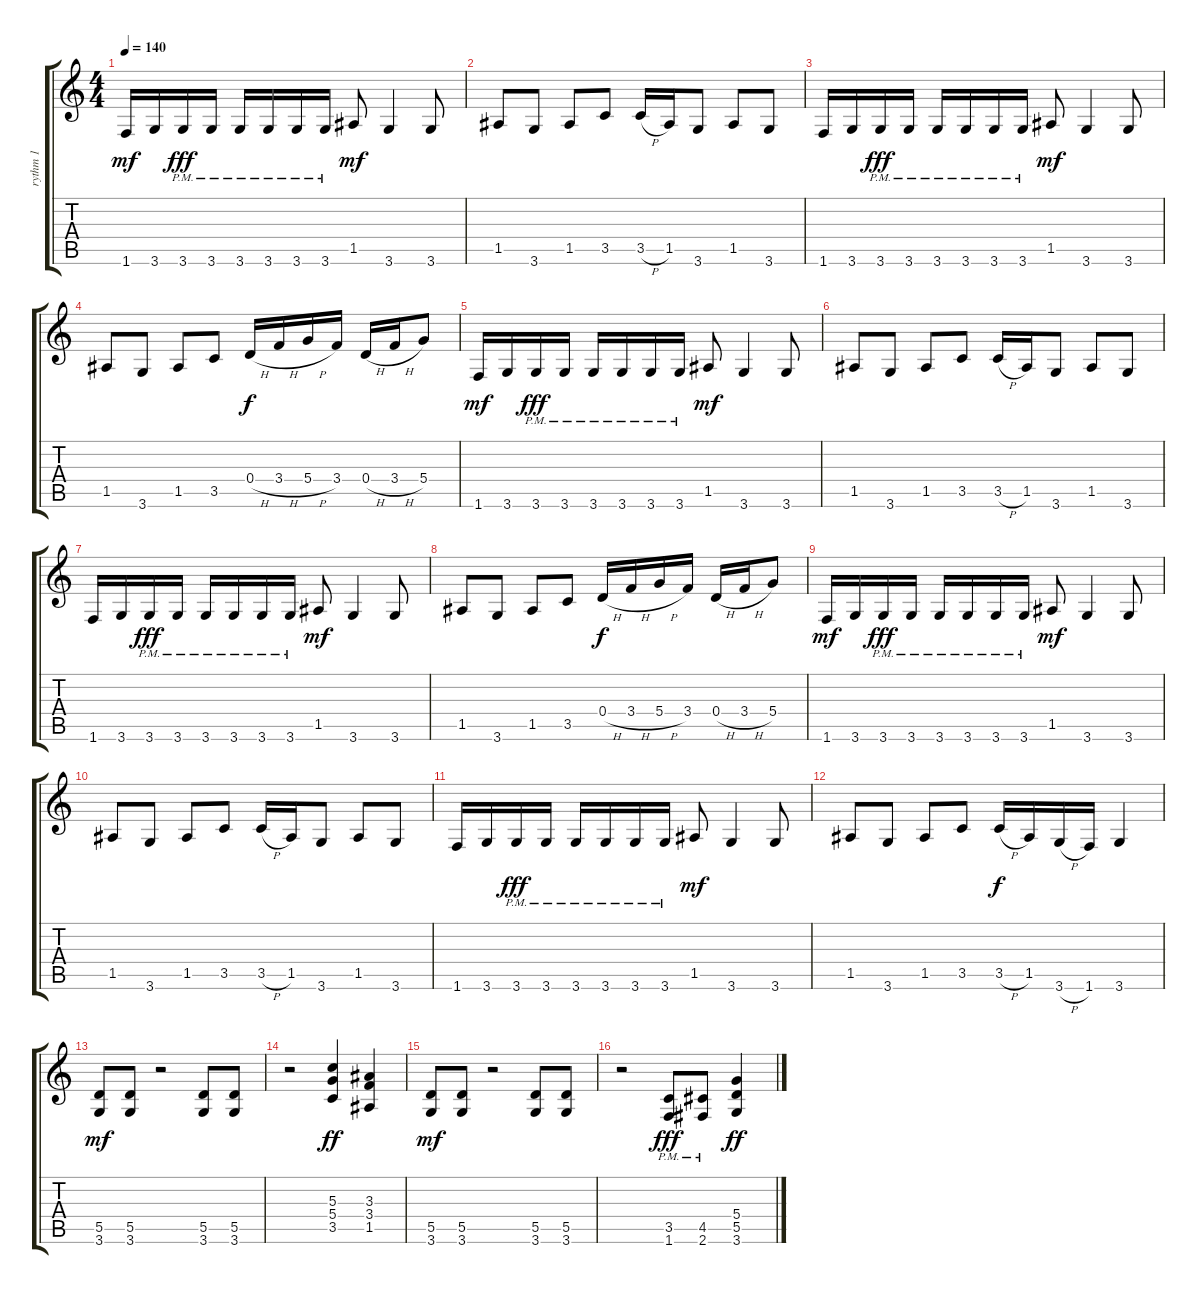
\track ("rythm 1" "rythm 1") {instrument distortionguitar}
\staff {score tabs}
\tuning (E4 B3 G3 D3 A2 E2) {hide}
\ts (4 4)
\tempo 140
\clef g2
\ks c
1.6.16{dy mf} 3.6.16 3.6{pm}.16{dy fff} 3.6{pm}.16 3.6{pm}.16 3.6{pm}.16 3.6{pm}.16 3.6{pm}.16 1.5.8{dy mf} 3.6.4 3.6.8 |
1.5.8 3.6.8 1.5.8 3.5.8 3.5{h}.16 1.5.16 3.6.8 1.5.8 3.6.8 |
1.6.16 3.6.16 3.6{pm}.16{dy fff} 3.6{pm}.16 3.6{pm}.16 3.6{pm}.16 3.6{pm}.16 3.6{pm}.16 1.5.8{dy mf} 3.6.4 3.6.8 |
1.5.8 3.6.8 1.5.8 3.5.8 0.4{h}.16{dy f} 3.4{h}.16 5.4{h}.16 3.4.16 0.4{h}.16 3.4{h}.16 5.4.8 |
1.6.16{dy mf} 3.6.16 3.6{pm}.16{dy fff} 3.6{pm}.16 3.6{pm}.16 3.6{pm}.16 3.6{pm}.16 3.6{pm}.16 1.5.8{dy mf} 3.6.4 3.6.8 |
1.5.8 3.6.8 1.5.8 3.5.8 3.5{h}.16 1.5.16 3.6.8 1.5.8 3.6.8 |
1.6.16 3.6.16 3.6{pm}.16{dy fff} 3.6{pm}.16 3.6{pm}.16 3.6{pm}.16 3.6{pm}.16 3.6{pm}.16 1.5.8{dy mf} 3.6.4 3.6.8 |
1.5.8 3.6.8 1.5.8 3.5.8 0.4{h}.16{dy f} 3.4{h}.16 5.4{h}.16 3.4.16 0.4{h}.16 3.4{h}.16 5.4.8 |
1.6.16{dy mf} 3.6.16 3.6{pm}.16{dy fff} 3.6{pm}.16 3.6{pm}.16 3.6{pm}.16 3.6{pm}.16 3.6{pm}.16 1.5.8{dy mf} 3.6.4 3.6.8 |
1.5.8 3.6.8 1.5.8 3.5.8 3.5{h}.16 1.5.16 3.6.8 1.5.8 3.6.8 |
1.6.16 3.6.16 3.6{pm}.16{dy fff} 3.6{pm}.16 3.6{pm}.16 3.6{pm}.16 3.6{pm}.16 3.6{pm}.16 1.5.8{dy mf} 3.6.4 3.6.8 |
1.5.8 3.6.8 1.5.8 3.5.8 3.5{h}.16{dy f} 1.5.16 3.6{h}.16 1.6.16 3.6.4 |
(5.5 3.6).8{dy mf} (5.5 3.6).8 r.2 (5.5 3.6).8 (5.5 3.6).8 |
r.2 (5.3 5.4 3.5).4{dy ff} (3.3 3.4 1.5).4 |
(5.5 3.6).8{dy mf} (5.5 3.6).8 r.2 (5.5 3.6).8 (5.5 3.6).8 |
r.2 (3.5{pm} 1.6{pm}).8{dy fff} (4.5{pm} 2.6{pm}).8 (5.4 5.5 3.6).4{dy ff}
